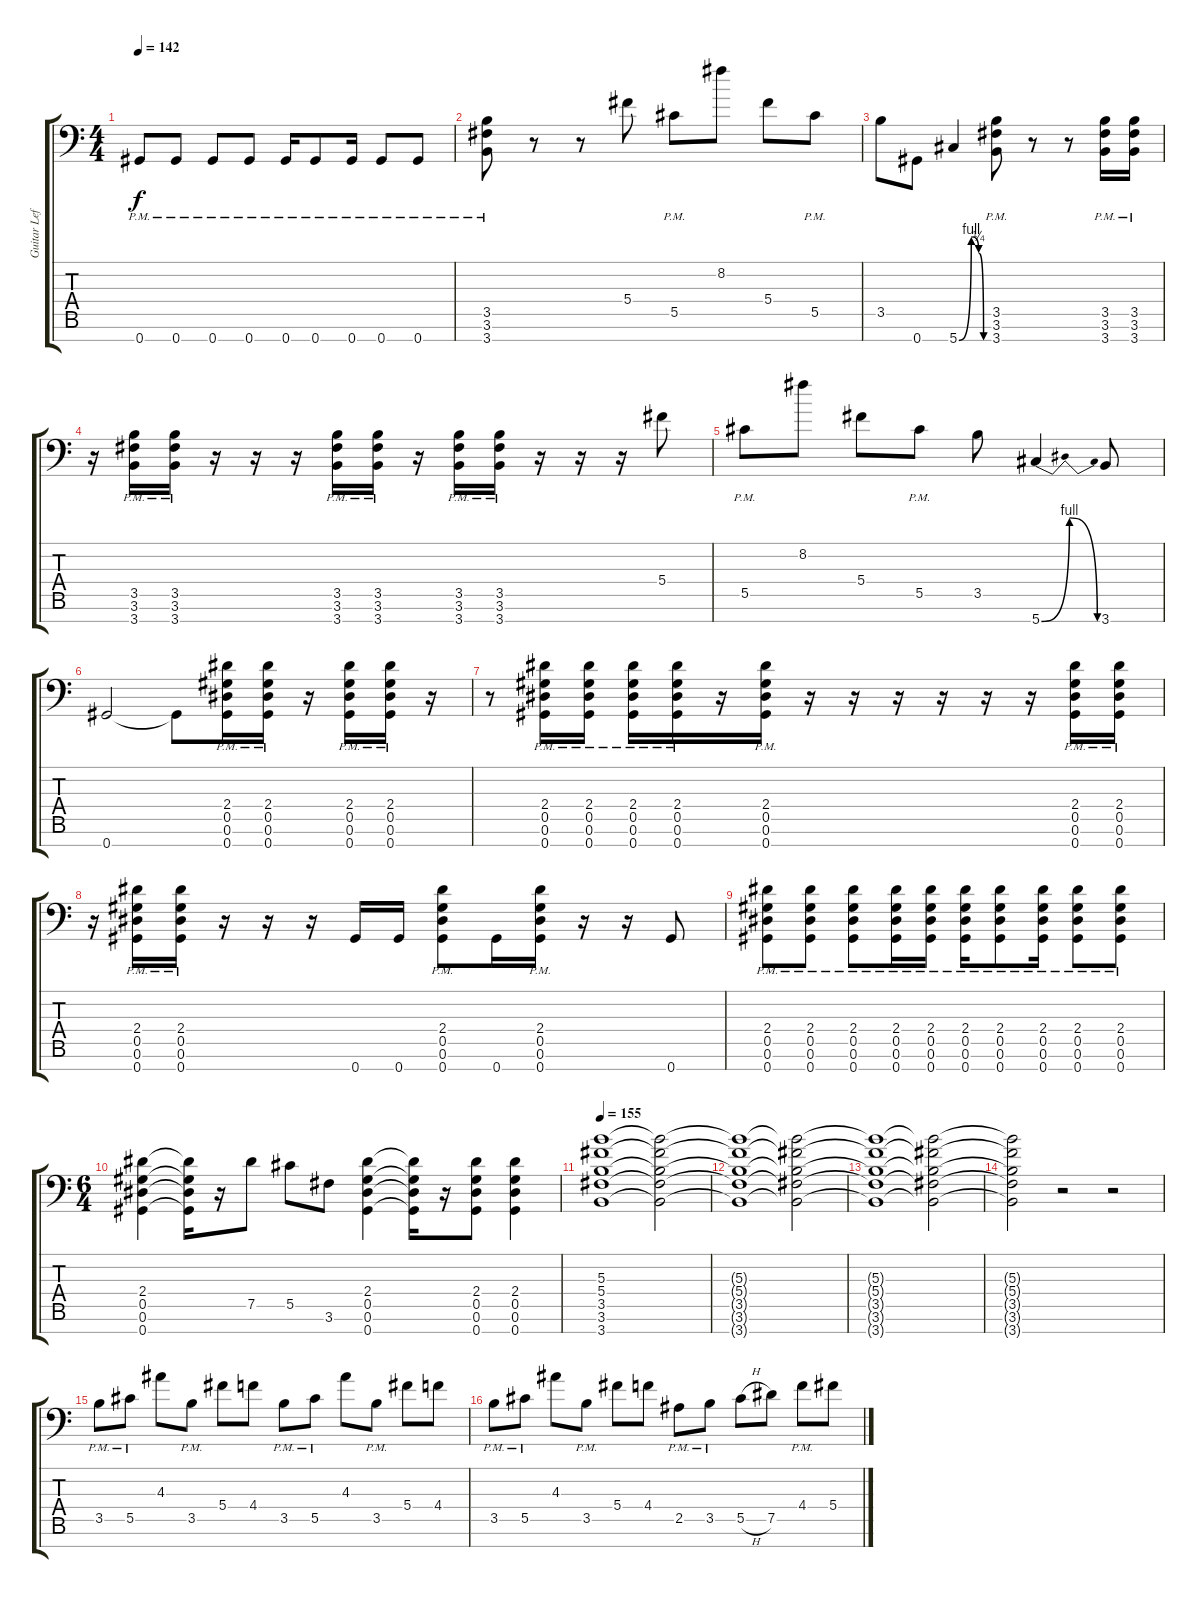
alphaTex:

\track ("Guitar Left" "Guitar Lef") {instrument distortionguitar}
\staff {score tabs}
\tuning (Eb4 Bb3 Gb3 Db3 Ab2 Eb2 Ab1) {hide}
\ts (4 4)
\tempo 142
\clef f4
\ks c
0.7{pm}.8{dy f} 0.7{pm}.8 0.7{pm}.8 0.7{pm}.8 0.7{pm}.16 0.7{pm}.8 0.7{pm}.16 0.7{pm}.8 0.7{pm}.8 |
(3.5{pm} 3.6{pm} 3.7{pm}).8 r.8 r.8 5.4.8 5.5{pm}.8 8.2.8 5.4.8 5.5{pm}.8 |
3.5.8 0.7.8 5.7{be (custom 0 0 25 4 40 1 50 0)}.4 (3.5{pm} 3.6{pm} 3.7{pm}).8 r.8 r.8 (3.5{pm} 3.6{pm} 3.7{pm}).16 (3.5{pm} 3.6{pm} 3.7{pm}).16 |
r.16 (3.5{pm} 3.6{pm} 3.7{pm}).16 (3.5{pm} 3.6{pm} 3.7{pm}).16 r.16 r.16 r.16 (3.5{pm} 3.6{pm} 3.7{pm}).16 (3.5{pm} 3.6{pm} 3.7{pm}).16 r.16 (3.5{pm} 3.6{pm} 3.7{pm}).16 (3.5{pm} 3.6{pm} 3.7{pm}).16 r.16 r.16 r.16 5.4.8 |
5.5{pm}.8 8.2.8 5.4.8 5.5{pm}.8 3.5.8 5.7{be (bendrelease 0 0 25 4 25 4 45 0)}.4 3.7.8 |
0.7.2 0.7{t}.8 (2.4{pm} 0.5{pm} 0.6{pm} 0.7{pm}).16 (2.4{pm} 0.5{pm} 0.6{pm} 0.7{pm}).16 r.16 (2.4{pm} 0.5{pm} 0.6{pm} 0.7{pm}).16 (2.4{pm} 0.5{pm} 0.6{pm} 0.7{pm}).16 r.16 |
r.8 (2.4{pm} 0.5{pm} 0.6{pm} 0.7{pm}).16 (2.4{pm} 0.5{pm} 0.6{pm} 0.7{pm}).16 (2.4{pm} 0.5{pm} 0.6{pm} 0.7{pm}).16 (2.4{pm} 0.5{pm} 0.6{pm} 0.7{pm}).16 r.16 (2.4{pm} 0.5{pm} 0.6{pm} 0.7{pm}).16 r.16 r.16 r.16 r.16 r.16 r.16 (2.4{pm} 0.5{pm} 0.6{pm} 0.7{pm}).16 (2.4{pm} 0.5{pm} 0.6{pm} 0.7{pm}).16 |
r.16 (2.4{pm} 0.5{pm} 0.6{pm} 0.7{pm}).16 (2.4{pm} 0.5{pm} 0.6{pm} 0.7{pm}).16 r.16 r.16 r.16 0.7.16 0.7.16 (2.4{pm} 0.5{pm} 0.6{pm} 0.7{pm}).8 0.7.16 (2.4{pm} 0.5{pm} 0.6{pm} 0.7{pm}).16 r.16 r.16 0.7.8 |
(2.4{pm} 0.5{pm} 0.6{pm} 0.7{pm}).8 (2.4{pm} 0.5{pm} 0.6{pm} 0.7{pm}).8 (2.4{pm} 0.5{pm} 0.6{pm} 0.7{pm}).8 (2.4{pm} 0.5{pm} 0.6{pm} 0.7{pm}).16 (2.4{pm} 0.5{pm} 0.6{pm} 0.7{pm}).16 (2.4{pm} 0.5{pm} 0.6{pm} 0.7{pm}).16 (2.4{pm} 0.5{pm} 0.6{pm} 0.7{pm}).8 (2.4{pm} 0.5{pm} 0.6{pm} 0.7{pm}).16 (2.4{pm} 0.5{pm} 0.6{pm} 0.7{pm}).8 (2.4{pm} 0.5{pm} 0.6{pm} 0.7{pm}).8 |
\ts (6 4)
(2.4 0.5 0.6 0.7).4 (2.4{t} 0.5{t} 0.6{t} 0.7{t}).16 r.16 7.5.8 5.5.8 3.6.8 (2.4 0.5 0.6 0.7).4 (2.4{t} 0.5{t} 0.6{t} 0.7{t}).16 r.16 (2.4 0.5 0.6 0.7).8 (2.4 0.5 0.6 0.7).4 |
\tempo 155
(5.3 5.4 3.5 3.6 3.7).1 (5.3{t} 5.4{t} 3.5{t} 3.6{t} 3.7{t}).2 |
(5.3{t} 5.4{t} 3.5{t} 3.6{t} 3.7{t}).1 (5.3{t} 5.4{t} 3.5{t} 3.6{t} 3.7{t}).2 |
(5.3{t} 5.4{t} 3.5{t} 3.6{t} 3.7{t}).1 (5.3{t} 5.4{t} 3.5{t} 3.6{t} 3.7{t}).2 |
(5.3{t} 5.4{t} 3.5{t} 3.6{t} 3.7{t}).2 r.2 r.2 |
3.5{pm}.8 5.5{pm}.8 4.3.8 3.5{pm}.8 5.4.8 4.4.8 3.5{pm}.8 5.5{pm}.8 4.3.8 3.5{pm}.8 5.4.8 4.4.8 |
3.5{pm}.8 5.5{pm}.8 4.3.8 3.5{pm}.8 5.4.8 4.4.8 2.5{pm}.8 3.5{pm}.8 5.5{h}.8 7.5.8 4.4{pm}.8 5.4.8
